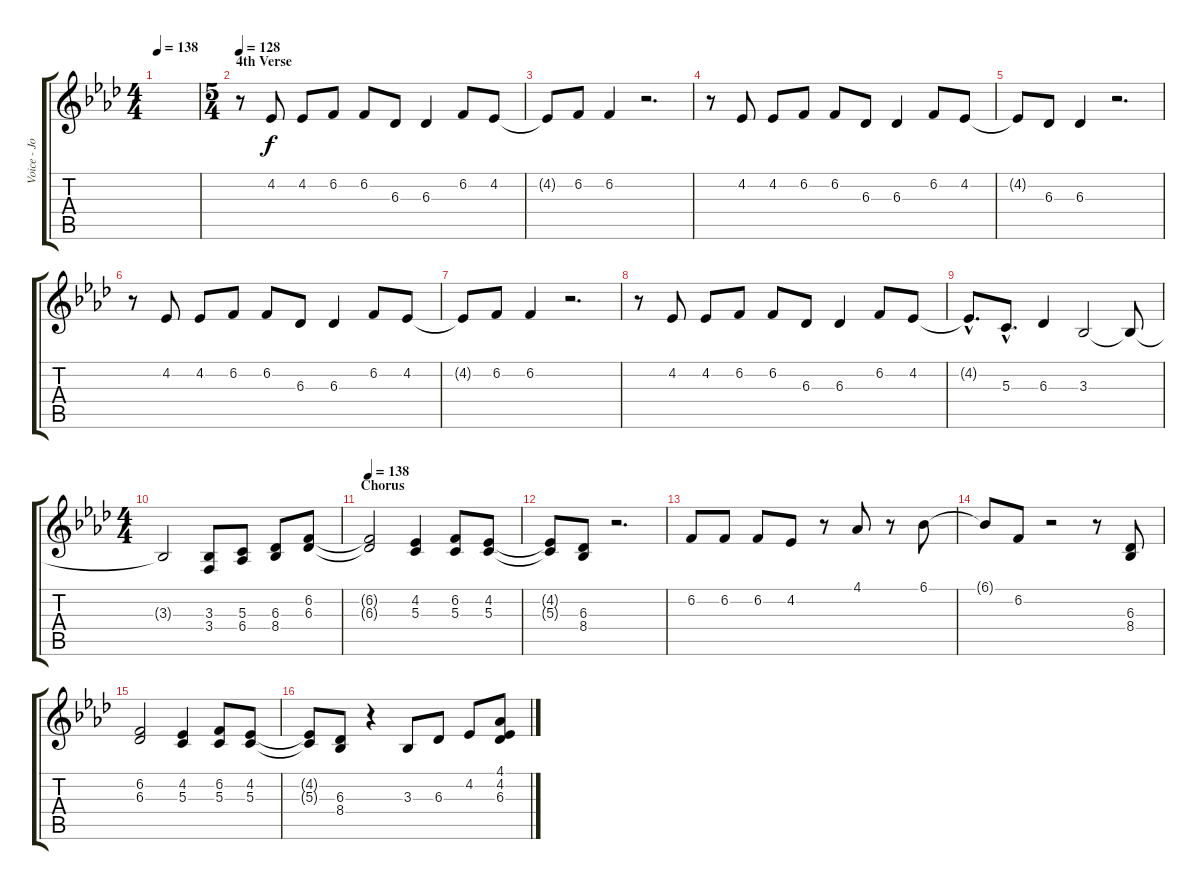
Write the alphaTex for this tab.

\track ("Voice - John Wetton" "Voice - Jo") {instrument synthbrass1}
\staff {score tabs}
\tuning (E4 B3 G3 D3 A2 E2) {hide}
\ts (4 4)
\tempo 138
\clef g2
\ks ab
|
\ts (5 4)
\section ("" "4th Verse")
\tempo 128
r.8 4.2.8 4.2.8 6.2.8 6.2.8 6.3.8 6.3.4 6.2.8 4.2.8 |
4.2{t}.8 6.2.8 6.2.4 r.2{d} |
r.8 4.2.8 4.2.8 6.2.8 6.2.8 6.3.8 6.3.4 6.2.8 4.2.8 |
4.2{t}.8 6.3.8 6.3.4 r.2{d} |
r.8 4.2.8 4.2.8 6.2.8 6.2.8 6.3.8 6.3.4 6.2.8 4.2.8 |
4.2{t}.8 6.2.8 6.2.4 r.2{d} |
r.8 4.2.8 4.2.8 6.2.8 6.2.8 6.3.8 6.3.4 6.2.8 4.2.8 |
4.2{hac t}.8{d} 5.3{hac}.8{d} 6.3.4 3.3.2 3.3{t}.8 |
\ts (4 4)
3.3{t}.2 (3.3 3.4).8 (5.3 6.4).8 (6.3 8.4).8 (6.2 6.3).8 |
\section ("" "Chorus")
\tempo 138
(6.2{t} 6.3{t}).2 (4.2 5.3).4 (6.2 5.3).8 (4.2 5.3).8 |
(4.2{t} 5.3{t}).8 (6.3 8.4).8 r.2{d} |
6.2.8 6.2.8 6.2.8 4.2.8 r.8 4.1.8 r.8 6.1.8 |
6.1{t}.8 6.2.8 r.2 r.8 (6.3 8.4).8 |
(6.2 6.3).2 (4.2 5.3).4 (6.2 5.3).8 (4.2 5.3).8 |
(4.2{t} 5.3{t}).8 (6.3 8.4).8 r.4 3.3.8 6.3.8 4.2.8 (4.1 4.2 6.3).8
